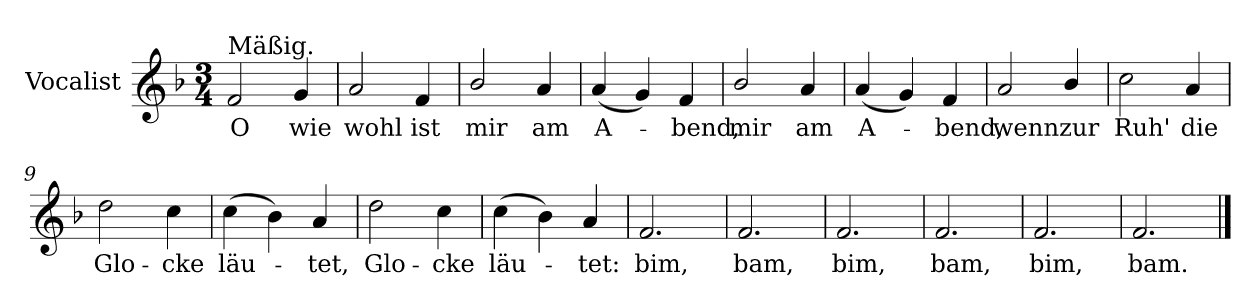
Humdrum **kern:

**kern	**text
*part1	*part1
*staff1	*staff1
*I"Vocalist	*
*k[b-]	*
*F:	*
*M3/4	*
=1	=1
!LO:TX:a:t=Mäßig.	!
2f	O
4g	wie
=2	=2
2a	wohl
4f	ist
=3	=3
2b-/	mir
4a	am
=4	=4
(4a	A-
4g)	.
4f	-bend,
=5	=5
2b-/	mir
4a	am
=6	=6
(4a	A-
4g)	.
4f	-bend,
=7	=7
2a	wenn
4b-/	zur
=8	=8
2cc	Ruh'
4a	die
=9	=9
2dd	Glo-
4cc	-cke
=10	=10
(4cc	läu-
4b-)	.
4a	-tet,
=11	=11
2dd	Glo-
4cc	-cke
=12	=12
(4cc	läu-
4b-)	.
4a	-tet:
=13	=13
2.f	bim,
=14	=14
2.f	bam,
=15	=15
2.f	bim,
=16	=16
2.f	bam,
=17	=17
2.f	bim,
=18	=18
2.f	bam.
==	==
*-	*-
